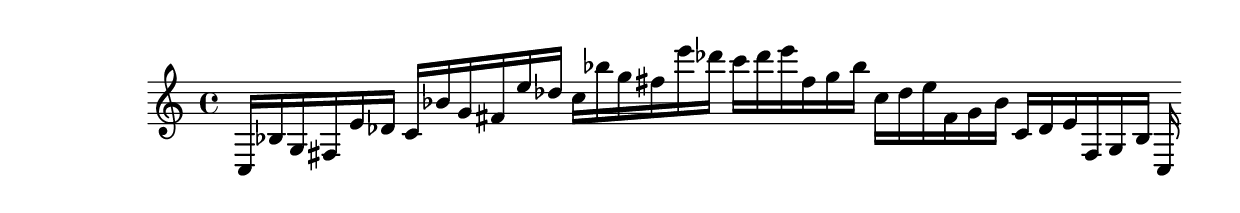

\new PianoStaff <<
\cadenzaOn
\new Staff = "right" {
\clef treble
    c16 [ bes g fis e' des' ]
    c' [ bes' g' fis' e'' des'' ]
    c'' [ bes'' g'' fis'' e''' des''' ]
    c''' [ des''' e''' fis'' g'' bes'' ]
    c'' [ des'' e'' fis' g' bes' ]
    c' [ des' e' fis g bes ]
    c
}
>>
